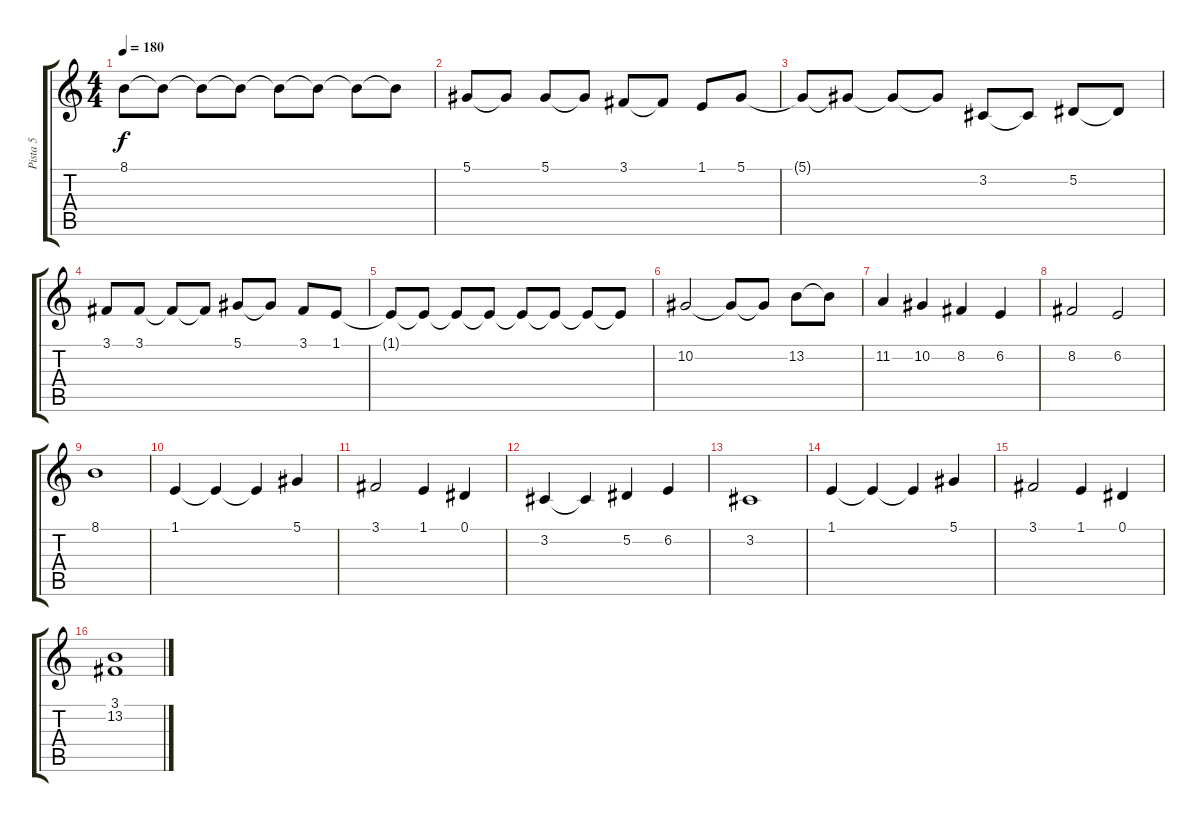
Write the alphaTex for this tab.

\track ("Pista 5" "Pista 5") {instrument violin}
\staff {score tabs}
\tuning (Eb4 Bb3 Gb3 Db3 Ab2 Eb2) {hide}
\ts (4 4)
\tempo 180
\clef g2
\ks c
8.1.8{dy f} 8.1{t}.8 8.1{t}.8 8.1{t}.8 8.1{t}.8 8.1{t}.8 8.1{t}.8 8.1{t}.8 |
5.1.8 5.1{t}.8 5.1.8 5.1{t}.8 3.1.8 3.1{t}.8 1.1.8 5.1.8 |
5.1{t}.8 5.1{t}.8 5.1{t}.8 5.1{t}.8 3.2.8 3.2{t}.8 5.2.8 5.2{t}.8 |
3.1.8 3.1.8 3.1{t}.8 3.1{t}.8 5.1.8 5.1{t}.8 3.1.8 1.1.8 |
1.1{t}.8 1.1{t}.8 1.1{t}.8 1.1{t}.8 1.1{t}.8 1.1{t}.8 1.1{t}.8 1.1{t}.8 |
10.2.2 10.2{t}.8 10.2{t}.8 13.2.8 13.2{t}.8 |
11.2.4 10.2.4 8.2.4 6.2.4 |
8.2.2 6.2.2 |
8.1.1 |
1.1.4 1.1{t}.4 1.1{t}.4 5.1.4 |
3.1.2 1.1.4 0.1.4 |
3.2.4 3.2{t}.4 5.2.4 6.2.4 |
3.2.1 |
1.1.4 1.1{t}.4 1.1{t}.4 5.1.4 |
3.1.2 1.1.4 0.1.4 |
(3.1 13.2).1
